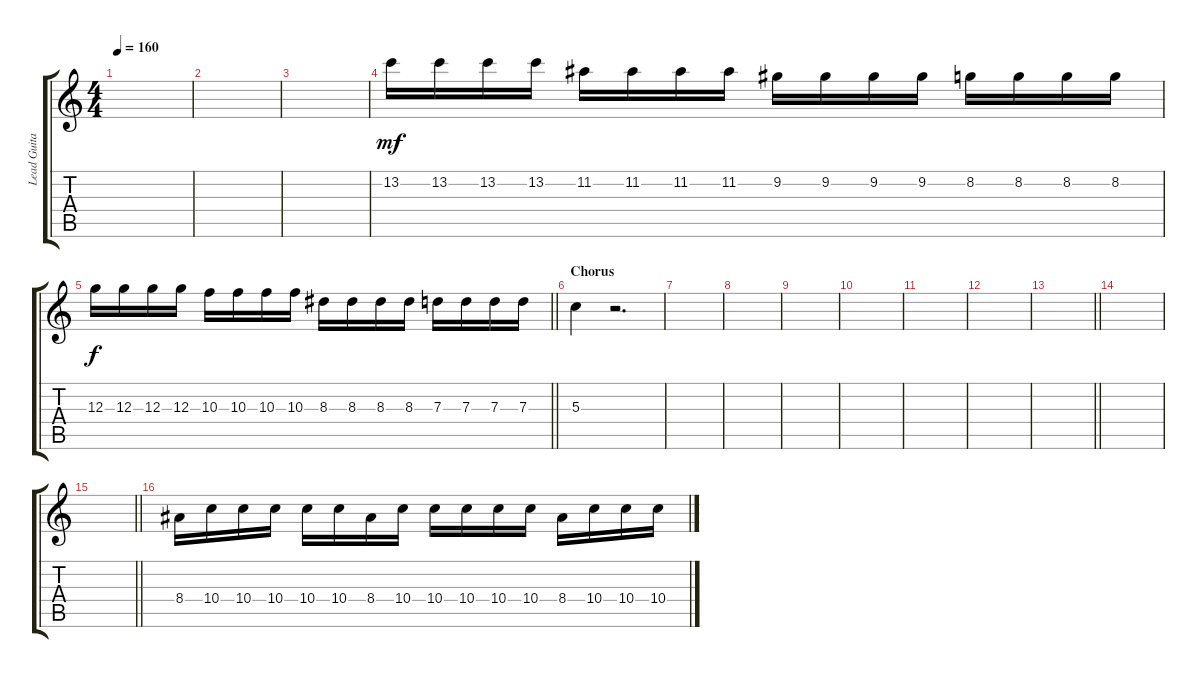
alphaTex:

\track ("Lead Guitar - Sam Totman" "Lead Guita") {instrument distortionguitar}
\staff {score tabs}
\tuning (E4 B3 G3 D3 A2 E2) {hide}
\ts (4 4)
\tempo 160
\clef g2
\ks c
|
|
|
13.2.16{dy mf} 13.2.16 13.2.16 13.2.16 11.2.16 11.2.16 11.2.16 11.2.16 9.2.16 9.2.16 9.2.16 9.2.16 8.2.16 8.2.16 8.2.16 8.2.16 |
\barLineRight lightlight
12.3.16{dy f} 12.3.16 12.3.16 12.3.16 10.3.16 10.3.16 10.3.16 10.3.16 8.3.16 8.3.16 8.3.16 8.3.16 7.3.16 7.3.16 7.3.16 7.3.16 |
\section ("" "Chorus")
5.3.4 r.2{d} |
|
|
|
|
|
|
\barLineRight lightlight
|
|
\barLineRight lightlight
|
\section ("" "")
8.4.16 10.4.16 10.4.16 10.4.16 10.4.16 10.4.16 8.4.16 10.4.16 10.4.16 10.4.16 10.4.16 10.4.16 8.4.16 10.4.16 10.4.16 10.4.16
